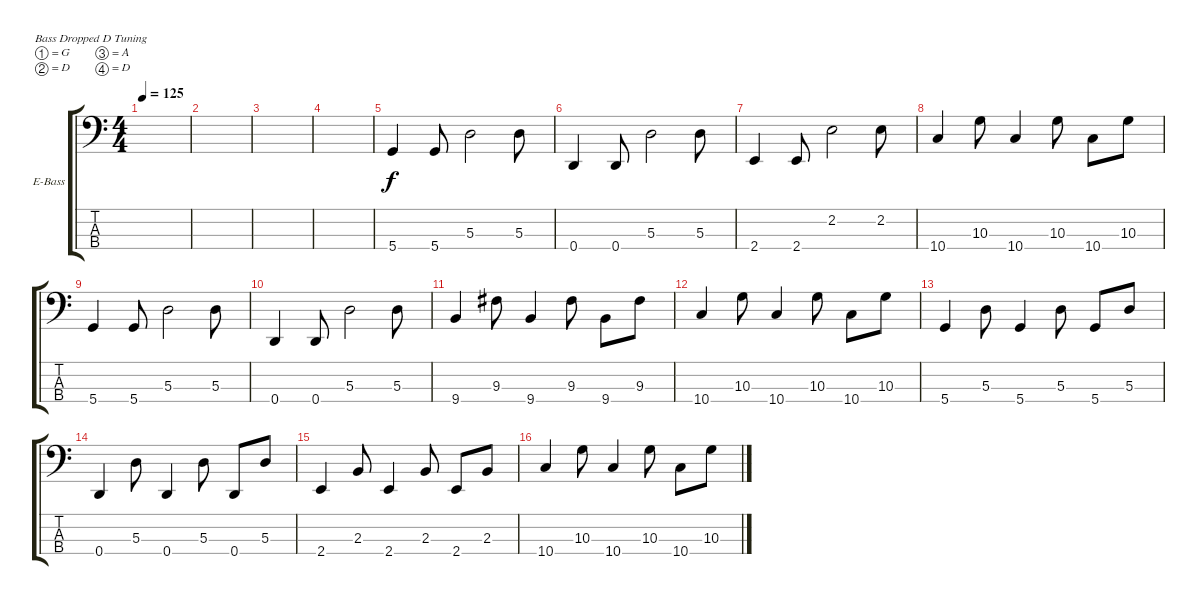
\defaultSystemsLayout 4
\bracketExtendMode groupsimilarinstruments
\firstSystemTrackNameOrientation horizontal
\otherSystemsTrackNameOrientation horizontal
\track ("Басс" "E-Bass") {instrument electricbassfinger}
\staff {score tabs}
\tuning (G2 D2 A1 D1)
\ts (4 4)
\tempo 125
\clef f4
\ks c
|
|
|
|
5.4.4 5.4.8 5.3.2 5.3.8 |
0.4.4 0.4.8 5.3.2 5.3.8 |
2.4.4 2.4.8 2.2.2 2.2.8 |
10.4.4 10.3.8 10.4.4 10.3.8 10.4.8 10.3.8 |
5.4.4 5.4.8 5.3.2 5.3.8 |
0.4.4 0.4.8 5.3.2 5.3.8 |
9.4.4 9.3.8 9.4.4 9.3.8 9.4.8 9.3.8 |
10.4.4 10.3.8 10.4.4 10.3.8 10.4.8 10.3.8 |
5.4.4 5.3.8 5.4.4 5.3.8 5.4.8 5.3.8 |
0.4.4 5.3.8 0.4.4 5.3.8 0.4.8 5.3.8 |
2.4.4 2.3.8 2.4.4 2.3.8 2.4.8 2.3.8 |
10.4.4 10.3.8 10.4.4 10.3.8 10.4.8 10.3.8
